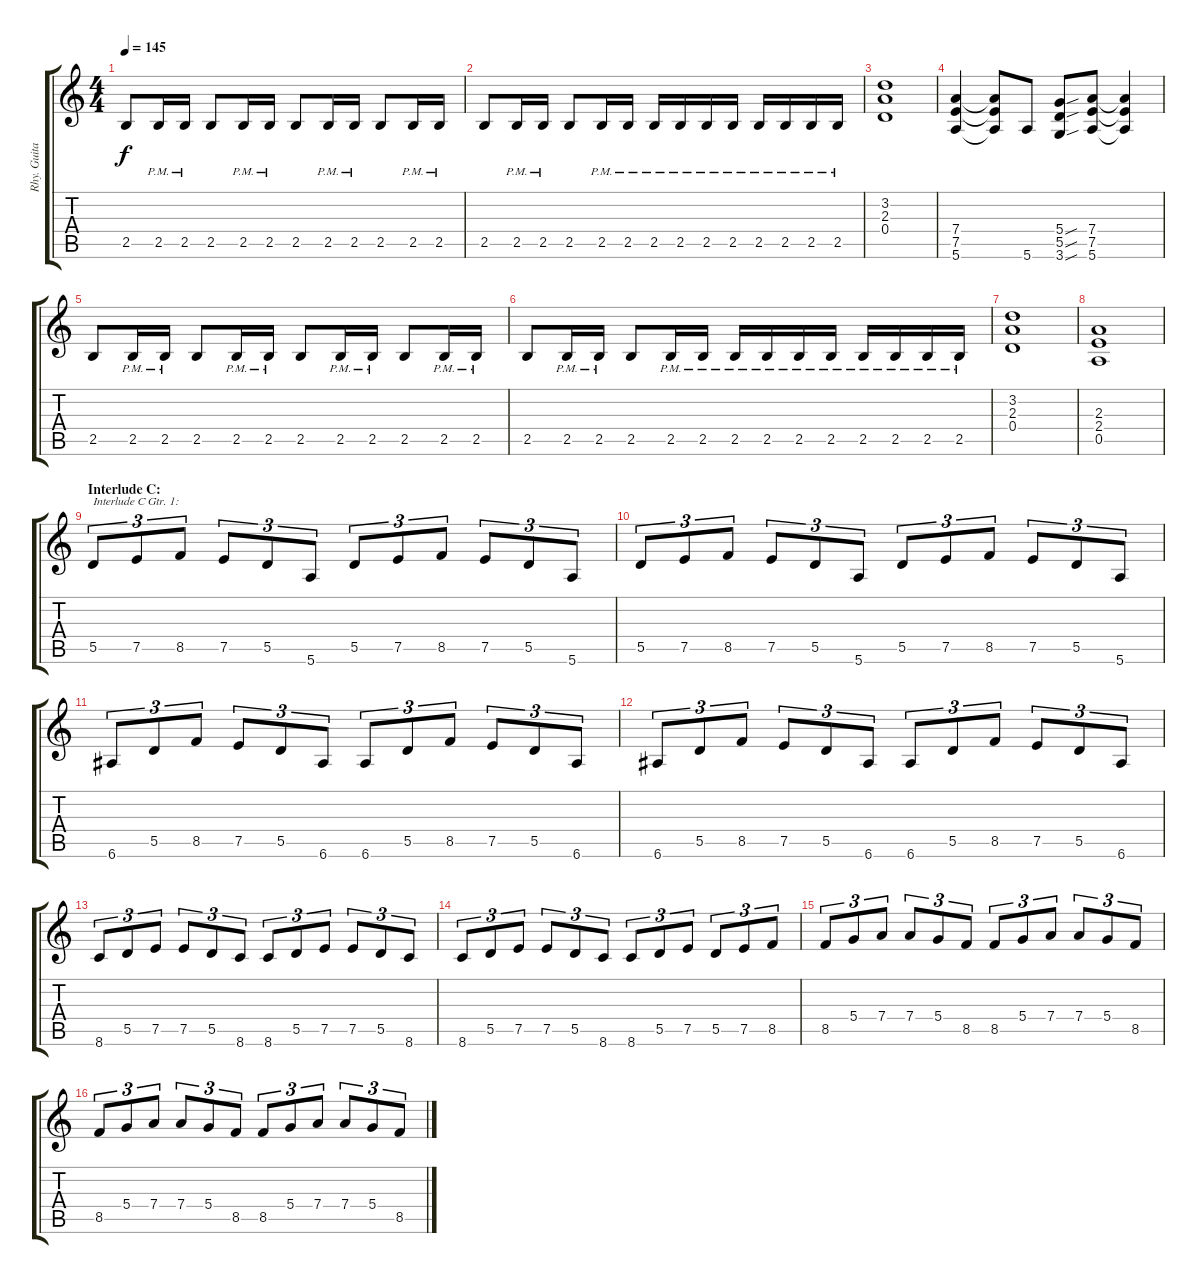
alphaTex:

\track ("Rhy. Guitar 1" "Rhy. Guita") {instrument distortionguitar}
\staff {score tabs}
\tuning (E4 B3 G3 D3 A2 E2) {hide}
\ts (4 4)
\tempo 145
\clef g2
\ks c
2.5.8{dy f} 2.5{pm}.16 2.5{pm}.16 2.5.8 2.5{pm}.16 2.5{pm}.16 2.5.8 2.5{pm}.16 2.5{pm}.16 2.5.8 2.5{pm}.16 2.5{pm}.16 |
2.5.8 2.5{pm}.16 2.5{pm}.16 2.5.8 2.5{pm}.16 2.5{pm}.16 2.5{pm}.16 2.5{pm}.16 2.5{pm}.16 2.5{pm}.16 2.5{pm}.16 2.5{pm}.16 2.5{pm}.16 2.5{pm}.16 |
(3.2 2.3 0.4).1 |
(7.4 7.5 5.6).4 (7.4{t} 7.5{t} 5.6{t}).8 5.6.8 (5.4{sou} 5.5{sou} 3.6{sou}).8 (7.4 7.5 5.6).8 (7.4{t} 7.5{t} 5.6{t}).4 |
2.5.8 2.5{pm}.16 2.5{pm}.16 2.5.8 2.5{pm}.16 2.5{pm}.16 2.5.8 2.5{pm}.16 2.5{pm}.16 2.5.8 2.5{pm}.16 2.5{pm}.16 |
2.5.8 2.5{pm}.16 2.5{pm}.16 2.5.8 2.5{pm}.16 2.5{pm}.16 2.5{pm}.16 2.5{pm}.16 2.5{pm}.16 2.5{pm}.16 2.5{pm}.16 2.5{pm}.16 2.5{pm}.16 2.5{pm}.16 |
(3.2 2.3 0.4).1 |
(2.3 2.4 0.5).1 |
\section ("" "Interlude C:")
5.5.8{tu (3 2) txt "Interlude C Gtr. 1:"} 7.5.8{tu (3 2)} 8.5.8{tu (3 2)} 7.5.8{tu (3 2)} 5.5.8{tu (3 2)} 5.6.8{tu (3 2)} 5.5.8{tu (3 2)} 7.5.8{tu (3 2)} 8.5.8{tu (3 2)} 7.5.8{tu (3 2)} 5.5.8{tu (3 2)} 5.6.8{tu (3 2)} |
5.5.8{tu (3 2)} 7.5.8{tu (3 2)} 8.5.8{tu (3 2)} 7.5.8{tu (3 2)} 5.5.8{tu (3 2)} 5.6.8{tu (3 2)} 5.5.8{tu (3 2)} 7.5.8{tu (3 2)} 8.5.8{tu (3 2)} 7.5.8{tu (3 2)} 5.5.8{tu (3 2)} 5.6.8{tu (3 2)} |
6.6.8{tu (3 2)} 5.5.8{tu (3 2)} 8.5.8{tu (3 2)} 7.5.8{tu (3 2)} 5.5.8{tu (3 2)} 6.6.8{tu (3 2)} 6.6.8{tu (3 2)} 5.5.8{tu (3 2)} 8.5.8{tu (3 2)} 7.5.8{tu (3 2)} 5.5.8{tu (3 2)} 6.6.8{tu (3 2)} |
6.6.8{tu (3 2)} 5.5.8{tu (3 2)} 8.5.8{tu (3 2)} 7.5.8{tu (3 2)} 5.5.8{tu (3 2)} 6.6.8{tu (3 2)} 6.6.8{tu (3 2)} 5.5.8{tu (3 2)} 8.5.8{tu (3 2)} 7.5.8{tu (3 2)} 5.5.8{tu (3 2)} 6.6.8{tu (3 2)} |
8.6.8{tu (3 2)} 5.5.8{tu (3 2)} 7.5.8{tu (3 2)} 7.5.8{tu (3 2)} 5.5.8{tu (3 2)} 8.6.8{tu (3 2)} 8.6.8{tu (3 2)} 5.5.8{tu (3 2)} 7.5.8{tu (3 2)} 7.5.8{tu (3 2)} 5.5.8{tu (3 2)} 8.6.8{tu (3 2)} |
8.6.8{tu (3 2)} 5.5.8{tu (3 2)} 7.5.8{tu (3 2)} 7.5.8{tu (3 2)} 5.5.8{tu (3 2)} 8.6.8{tu (3 2)} 8.6.8{tu (3 2)} 5.5.8{tu (3 2)} 7.5.8{tu (3 2)} 5.5.8{tu (3 2)} 7.5.8{tu (3 2)} 8.5.8{tu (3 2)} |
8.5.8{tu (3 2)} 5.4.8{tu (3 2)} 7.4.8{tu (3 2)} 7.4.8{tu (3 2)} 5.4.8{tu (3 2)} 8.5.8{tu (3 2)} 8.5.8{tu (3 2)} 5.4.8{tu (3 2)} 7.4.8{tu (3 2)} 7.4.8{tu (3 2)} 5.4.8{tu (3 2)} 8.5.8{tu (3 2)} |
8.5.8{tu (3 2)} 5.4.8{tu (3 2)} 7.4.8{tu (3 2)} 7.4.8{tu (3 2)} 5.4.8{tu (3 2)} 8.5.8{tu (3 2)} 8.5.8{tu (3 2)} 5.4.8{tu (3 2)} 7.4.8{tu (3 2)} 7.4.8{tu (3 2)} 5.4.8{tu (3 2)} 8.5.8{tu (3 2)}
